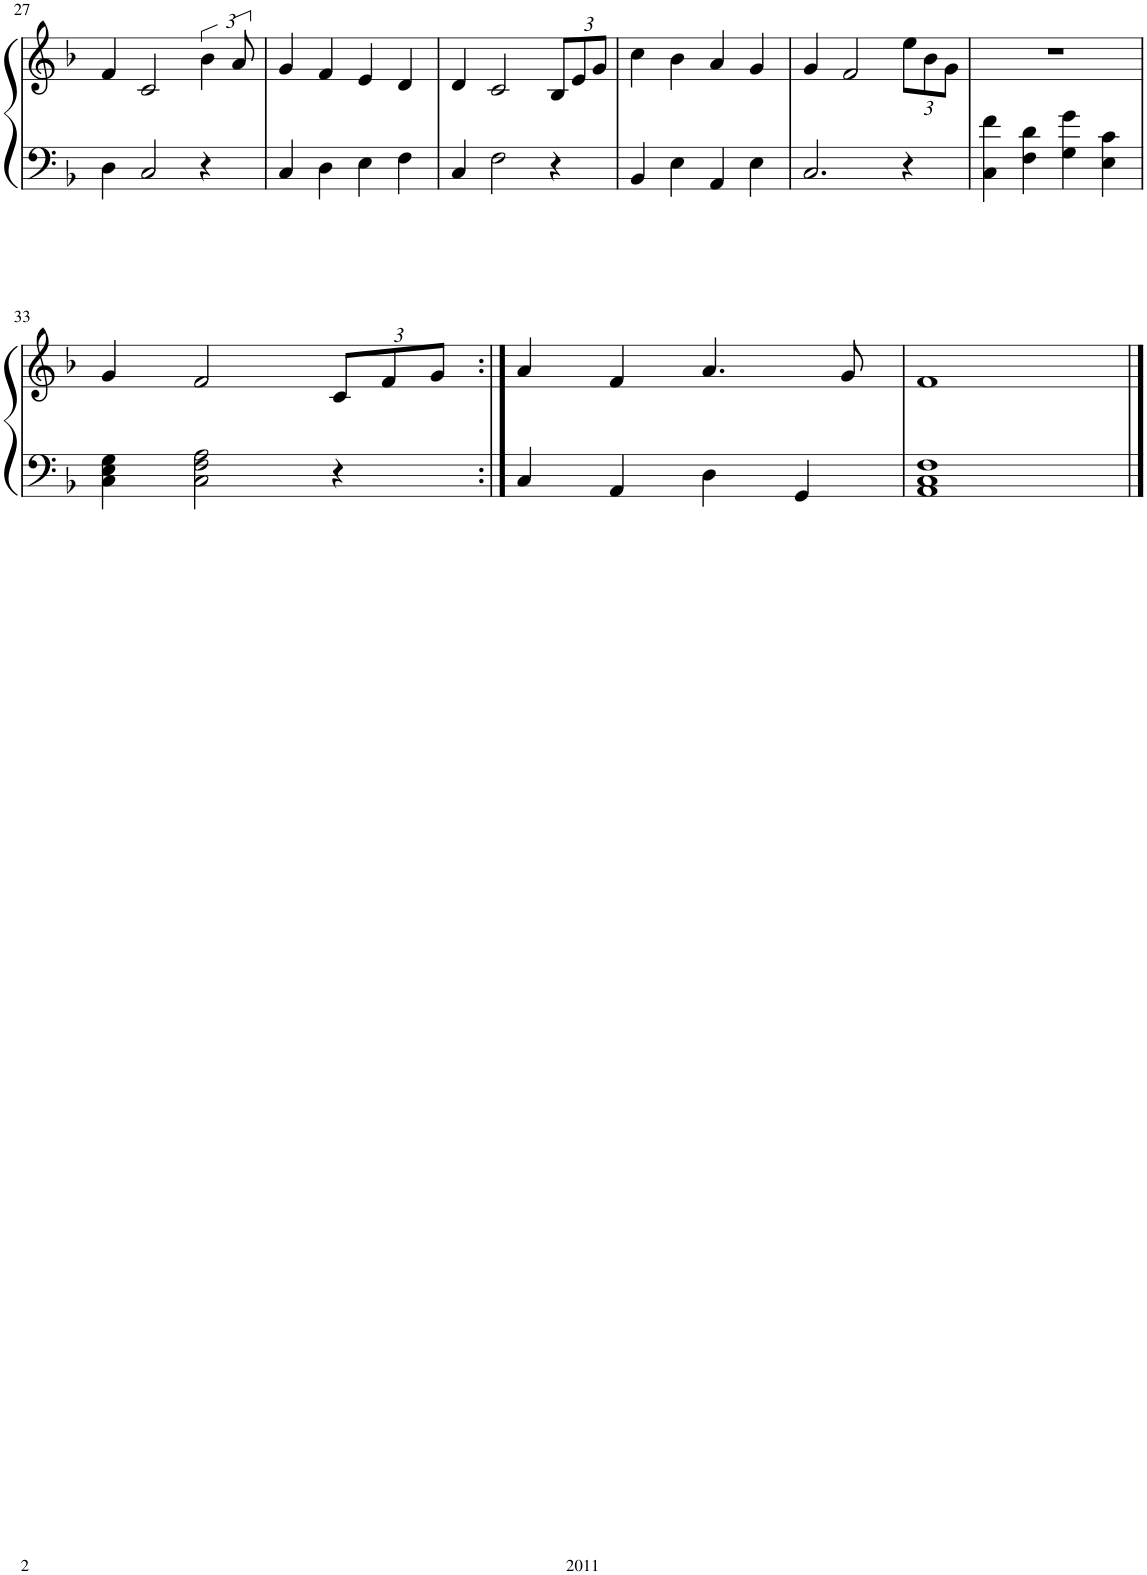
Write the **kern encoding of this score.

**kern	**kern
*part1	*part1
*staff2	*staff1
*I"Piano	*
*I'Pno	*
!!LO:PB:g=z
*clefF4	*clefG2
*k[b-]	*k[b-]
*M4/4	*M4/4
=27	=27
4D\	4f/
2C/	2c/
4r	6b-\
.	12a/
=28	=28
4C/	4g/
4D\	4f/
4E\	4e/
4F\	4d/
=29	=29
4C/	4d/
2F\	2c/
*	*Xbrackettup
4r	12B-/L
.	12e/
.	12g/J
=30	=30
4BB-/	4cc\
4E\	4b-\
4AA/	4a/
4E\	4g/
=31	=31
2.C/	4g/
.	2f/
4r	12ee\L
.	12b-\
.	12g\J
=32	=32
4C\ 4f\	1r
4F\ 4d\	.
4G\ 4g\	.
4E\ 4c\	.
!!LO:LB:g=z
=33	=33
4C\ 4E\ 4G\	4g/
2C\ 2F\ 2A\	2f/
4r	12c/L
.	12f/
.	12g/J
=34:|!	=34:|!
4C/	4a/
4AA/	4f/
4D\	4.a/
4GG/	.
.	8g/
=35	=35
1AA 1C 1F	1f
==	==
*-	*-
